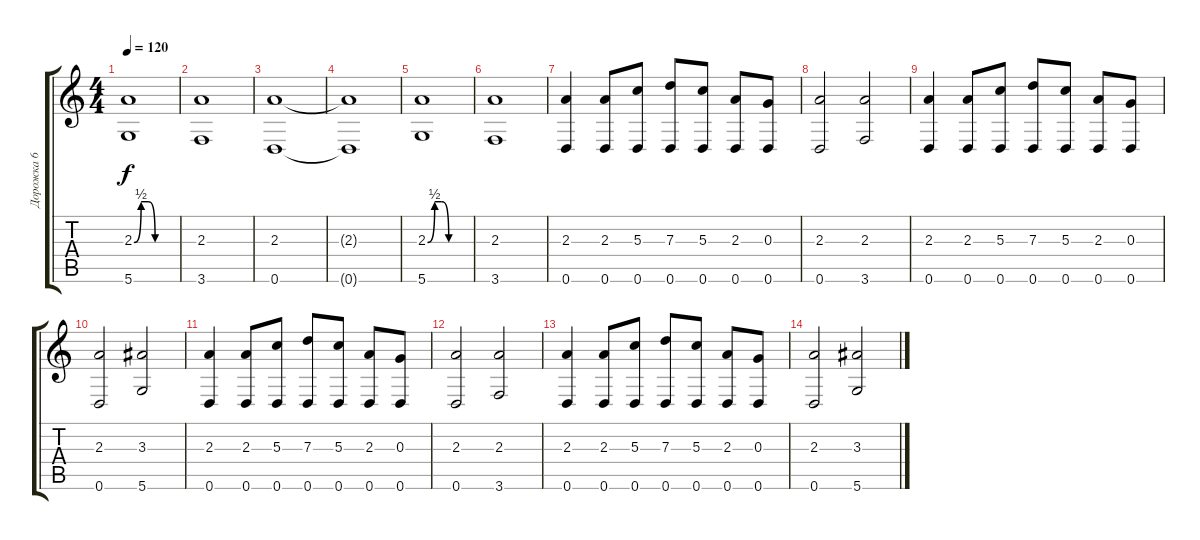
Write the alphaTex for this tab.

\track ("Дорожка 6" "Дорожка 6") {instrument electricguitarjazz}
\staff {score tabs}
\tuning (E4 B3 G3 D3 A2 D2) {hide}
\ts (4 4)
\tempo 120
\clef g2
\ks c
(2.3{be (custom 0 0 10 2 20 2 30 0 60 0)} 5.6).1{dy f} |
(2.3 3.6).1 |
(2.3 0.6).1 |
(2.3{t} 0.6{t}).1 |
(2.3{be (custom 0 0 10 2 20 2 30 0 60 0)} 5.6).1 |
(2.3 3.6).1 |
(2.3 0.6).4 (2.3 0.6).8 (5.3 0.6).8 (7.3 0.6).8 (5.3 0.6).8 (2.3 0.6).8 (0.3 0.6).8 |
(2.3 0.6).2 (2.3 3.6).2 |
(2.3 0.6).4 (2.3 0.6).8 (5.3 0.6).8 (7.3 0.6).8 (5.3 0.6).8 (2.3 0.6).8 (0.3 0.6).8 |
(2.3 0.6).2 (3.3 5.6).2 |
(2.3 0.6).4 (2.3 0.6).8 (5.3 0.6).8 (7.3 0.6).8 (5.3 0.6).8 (2.3 0.6).8 (0.3 0.6).8 |
(2.3 0.6).2 (2.3 3.6).2 |
(2.3 0.6).4 (2.3 0.6).8 (5.3 0.6).8 (7.3 0.6).8 (5.3 0.6).8 (2.3 0.6).8 (0.3 0.6).8 |
(2.3 0.6).2 (3.3 5.6).2
